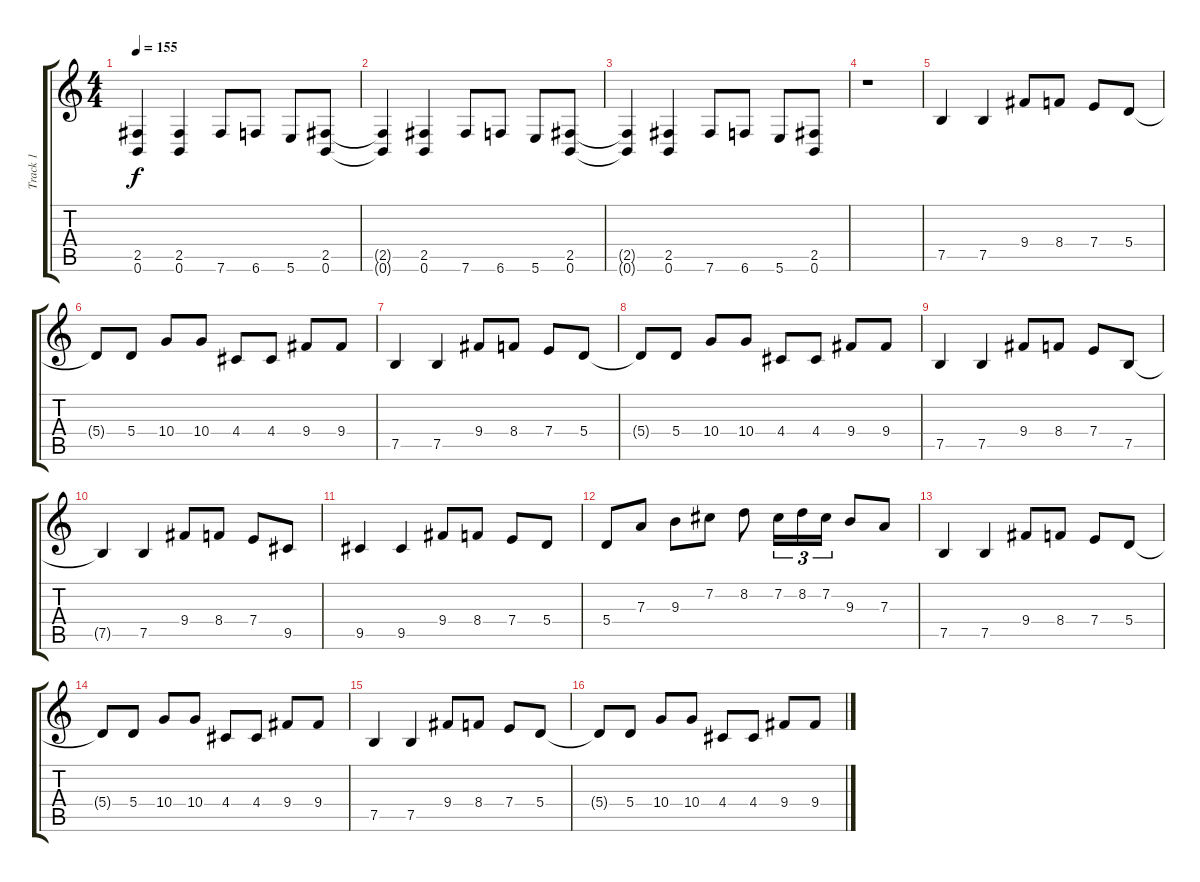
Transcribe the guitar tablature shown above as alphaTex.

\track ("Track 1" "Track 1") {instrument distortionguitar}
\staff {score tabs}
\tuning (B3 Gb3 D3 A2 E2 B1) {hide}
\ts (4 4)
\tempo 155
\clef g2
\ks c
(2.5 0.6).4{dy f} (2.5 0.6).4 7.6.8 6.6.8 5.6.8 (2.5 0.6).8 |
(2.5{t} 0.6{t}).4 (2.5 0.6).4 7.6.8 6.6.8 5.6.8 (2.5 0.6).8 |
(2.5{t} 0.6{t}).4 (2.5 0.6).4 7.6.8 6.6.8 5.6.8 (2.5 0.6).8 |
r.1 |
7.5.4 7.5.4 9.4.8 8.4.8 7.4.8 5.4.8 |
5.4{t}.8 5.4.8 10.4.8 10.4.8 4.4.8 4.4.8 9.4.8 9.4.8 |
7.5.4 7.5.4 9.4.8 8.4.8 7.4.8 5.4.8 |
5.4{t}.8 5.4.8 10.4.8 10.4.8 4.4.8 4.4.8 9.4.8 9.4.8 |
7.5.4 7.5.4 9.4.8 8.4.8 7.4.8 7.5.8 |
7.5{t}.4 7.5.4 9.4.8 8.4.8 7.4.8 9.5.8 |
9.5.4 9.5.4 9.4.8 8.4.8 7.4.8 5.4.8 |
5.4.8 7.3.8 9.3.8 7.2.8 8.2.8 7.2.16{tu (3 2)} 8.2.16{tu (3 2)} 7.2.16{tu (3 2)} 9.3.8 7.3.8 |
7.5.4 7.5.4 9.4.8 8.4.8 7.4.8 5.4.8 |
5.4{t}.8 5.4.8 10.4.8 10.4.8 4.4.8 4.4.8 9.4.8 9.4.8 |
7.5.4 7.5.4 9.4.8 8.4.8 7.4.8 5.4.8 |
5.4{t}.8 5.4.8 10.4.8 10.4.8 4.4.8 4.4.8 9.4.8 9.4.8
